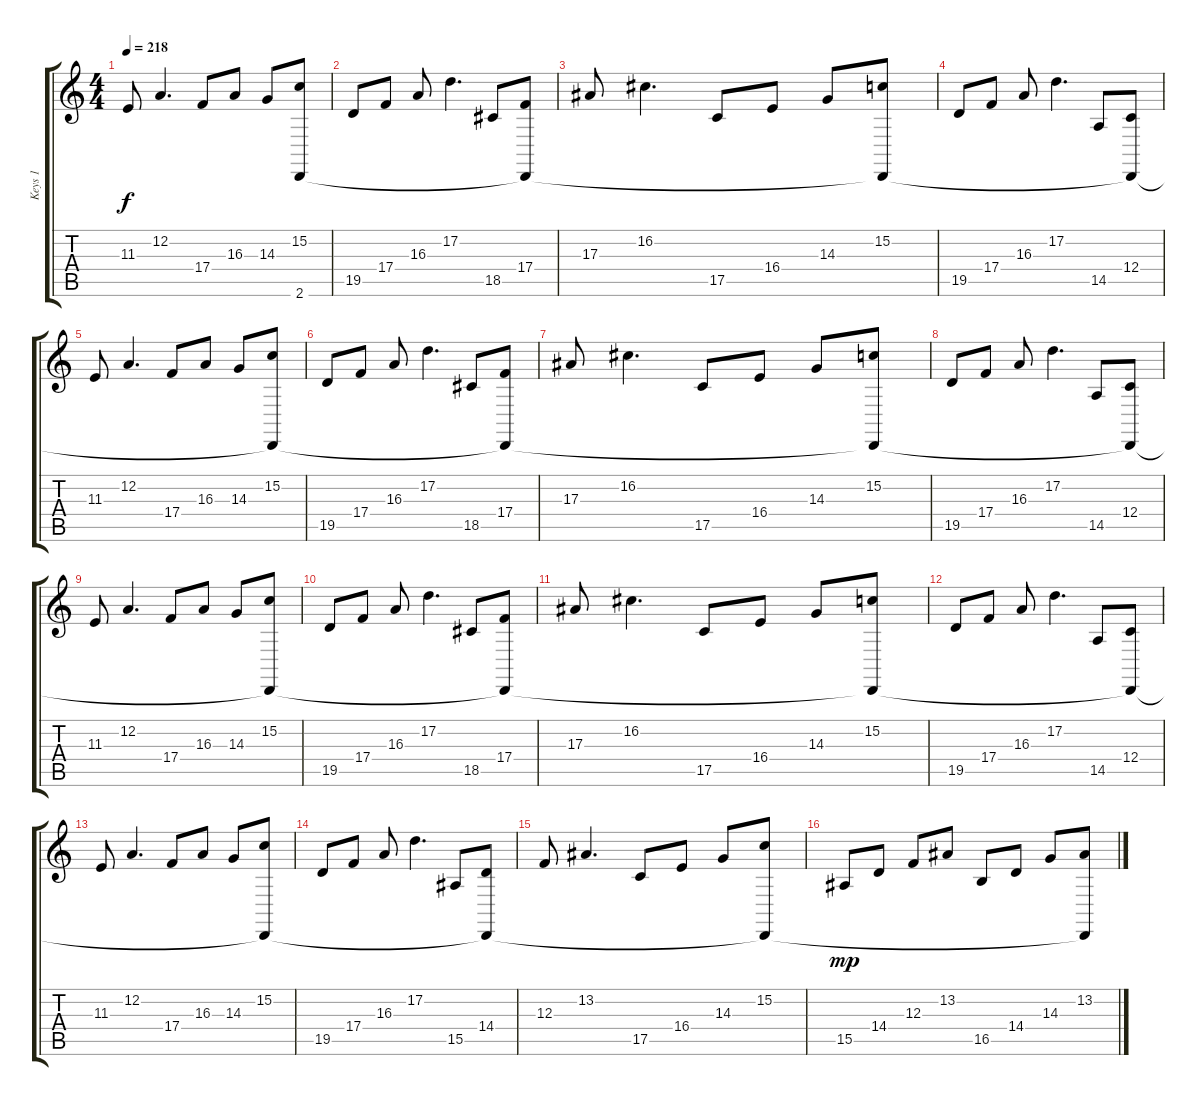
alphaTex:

\track ("Keys 1" "Keys 1") {instrument electricgrandpiano}
\staff {score tabs}
\tuning (D4 A3 F3 C3 G2 C2) {hide}
\ts (4 4)
\tempo 218
\clef g2
\ks c
11.3.8{dy f} 12.2.4{d} 17.4.8 16.3.8 14.3.8 (15.2 2.6{t}).8 |
19.5.8 17.4.8 16.3.8 17.2.4{d} 18.5.8 (17.4 2.6{t}).8 |
17.3.8 16.2.4{d} 17.5.8 16.4.8 14.3.8 (15.2 2.6{t}).8 |
19.5.8 17.4.8 16.3.8 17.2.4{d} 14.5.8 (12.4 2.6{t}).8 |
11.3.8 12.2.4{d} 17.4.8 16.3.8 14.3.8 (15.2 2.6{t}).8 |
19.5.8 17.4.8 16.3.8 17.2.4{d} 18.5.8 (17.4 2.6{t}).8 |
17.3.8 16.2.4{d} 17.5.8 16.4.8 14.3.8 (15.2 2.6{t}).8 |
19.5.8 17.4.8 16.3.8 17.2.4{d} 14.5.8 (12.4 2.6{t}).8 |
11.3.8 12.2.4{d} 17.4.8 16.3.8 14.3.8 (15.2 2.6{t}).8 |
19.5.8 17.4.8 16.3.8 17.2.4{d} 18.5.8 (17.4 2.6{t}).8 |
17.3.8 16.2.4{d} 17.5.8 16.4.8 14.3.8 (15.2 2.6{t}).8 |
19.5.8 17.4.8 16.3.8 17.2.4{d} 14.5.8 (12.4 2.6{t}).8 |
11.3.8 12.2.4{d} 17.4.8 16.3.8 14.3.8 (15.2 2.6{t}).8 |
19.5.8 17.4.8 16.3.8 17.2.4{d} 15.5.8 (14.4 2.6{t}).8 |
12.3.8 13.2.4{d} 17.5.8 16.4.8 14.3.8 (15.2 2.6{t}).8 |
15.5.8{dy mp} 14.4.8 12.3.8 13.2.8 16.5.8 14.4.8 14.3.8 (13.2 2.6{t}).8
